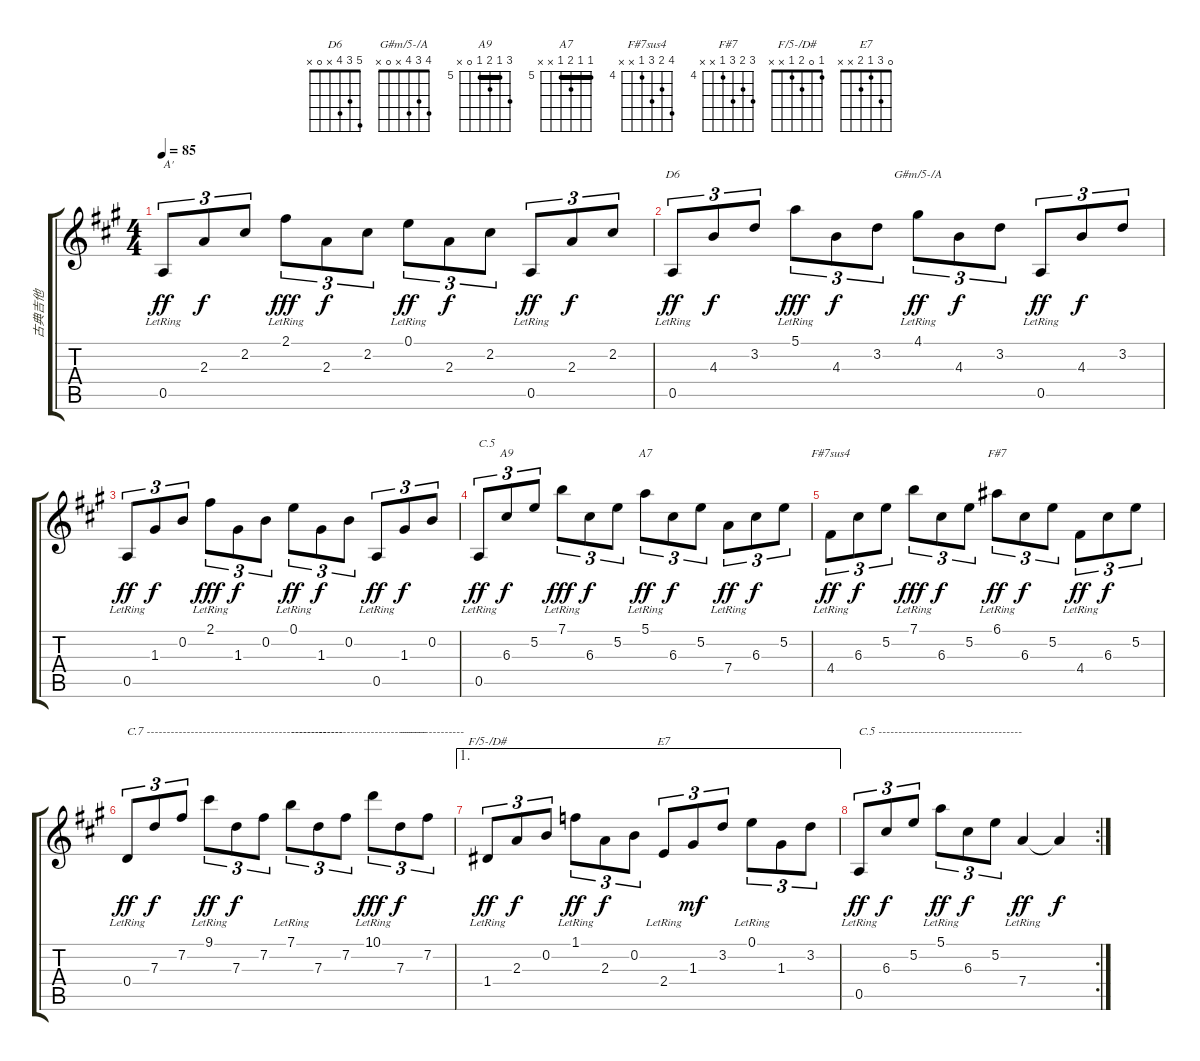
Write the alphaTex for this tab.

\track ("古典吉他" "古典吉他") {instrument acousticguitarnylon}
\staff {score tabs}
\tuning (E4 B3 G3 D3 A2 E2) {hide}
\chord ("D6" 5 3 4 x 0 x)
\chord ("G#m/5-/A" 4 3 4 x 0 x)
\chord ("A9" 7 5 6 5 0 x) {firstfret 5 barre 5}
\chord ("A7" 5 5 6 5 x x) {firstfret 5 barre 5}
\chord ("F#7sus4" 7 5 6 4 x x) {firstfret 4}
\chord ("F#7" 6 5 6 4 x x) {firstfret 4}
\chord ("F/5-/D#" 1 0 2 1 x x)
\chord ("E7" 0 3 1 2 x x)
\ts (4 4)
\tempo 85
\clef g2
\ks a
0.5{lr}.8{tu (3 2) txt "A'" dy ff} 2.3.8{tu (3 2) dy f} 2.2.8{tu (3 2)} 2.1{lr}.8{tu (3 2) dy fff} 2.3.8{tu (3 2) dy f} 2.2.8{tu (3 2)} 0.1{lr}.8{tu (3 2) dy ff} 2.3.8{tu (3 2) dy f} 2.2.8{tu (3 2)} 0.5{lr}.8{tu (3 2) dy ff} 2.3.8{tu (3 2) dy f} 2.2.8{tu (3 2)} |
0.5{lr}.8{tu (3 2) ch "D6" dy ff} 4.3.8{tu (3 2) dy f} 3.2.8{tu (3 2)} 5.1{lr}.8{tu (3 2) dy fff} 4.3.8{tu (3 2) dy f} 3.2.8{tu (3 2)} 4.1{lr}.8{tu (3 2) ch "G#m/5-/A" dy ff} 4.3.8{tu (3 2) dy f} 3.2.8{tu (3 2)} 0.5{lr}.8{tu (3 2) dy ff} 4.3.8{tu (3 2) dy f} 3.2.8{tu (3 2)} |
0.5{lr}.8{tu (3 2) dy ff} 1.3.8{tu (3 2) dy f} 0.2.8{tu (3 2)} 2.1{lr}.8{tu (3 2) dy fff} 1.3.8{tu (3 2) dy f} 0.2.8{tu (3 2)} 0.1{lr}.8{tu (3 2) dy ff} 1.3.8{tu (3 2) dy f} 0.2.8{tu (3 2)} 0.5{lr}.8{tu (3 2) dy ff} 1.3.8{tu (3 2) dy f} 0.2.8{tu (3 2)} |
0.5{lr}.8{tu (3 2) txt "C.5" dy ff} 6.3.8{tu (3 2) ch "A9" dy f} 5.2.8{tu (3 2)} 7.1{lr}.8{tu (3 2) dy fff} 6.3.8{tu (3 2) dy f} 5.2.8{tu (3 2)} 5.1{lr}.8{tu (3 2) ch "A7" dy ff} 6.3.8{tu (3 2) dy f} 5.2.8{tu (3 2)} 7.4{lr}.8{tu (3 2) dy ff} 6.3.8{tu (3 2) dy f} 5.2.8{tu (3 2)} |
4.4{lr}.8{tu (3 2) ch "F#7sus4" dy ff} 6.3.8{tu (3 2) dy f} 5.2.8{tu (3 2)} 7.1{lr}.8{tu (3 2) dy fff} 6.3.8{tu (3 2) dy f} 5.2.8{tu (3 2)} 6.1{lr}.8{tu (3 2) ch "F#7" dy ff} 6.3.8{tu (3 2) dy f} 5.2.8{tu (3 2)} 4.4{lr}.8{tu (3 2) dy ff} 6.3.8{tu (3 2) dy f} 5.2.8{tu (3 2)} |
0.4{lr}.8{tu (3 2) txt "C.7 ---------------------------------------------" dy ff} 7.3.8{tu (3 2) dy f} 7.2.8{tu (3 2)} 9.1{lr}.8{tu (3 2) dy ff} 7.3.8{tu (3 2) dy f} 7.2.8{tu (3 2)} 7.1{lr}.8{tu (3 2) txt "-------------"} 7.3.8{tu (3 2) txt "---------------------------"} 7.2.8{tu (3 2)} 10.1{lr}.8{tu (3 2) dy fff} 7.3.8{tu (3 2) txt "----------------" dy f} 7.2.8{tu (3 2)} |
\ae 1
1.4{lr}.8{tu (3 2) ch "F/5-/D#" dy ff} 2.3.8{tu (3 2) dy f} 0.2.8{tu (3 2)} 1.1{lr}.8{tu (3 2) dy ff} 2.3.8{tu (3 2) dy f} 0.2.8{tu (3 2)} 2.4{lr}.8{tu (3 2) ch "E7"} 1.3.8{tu (3 2) dy mf} 3.2.8{tu (3 2)} 0.1{lr}.8{tu (3 2)} 1.3.8{tu (3 2)} 3.2.8{tu (3 2)} |
\rc 2
0.5{lr}.8{tu (3 2) txt "C.5 ------------------------------------" dy ff} 6.3.8{tu (3 2) dy f} 5.2.8{tu (3 2)} 5.1{lr}.8{tu (3 2) dy ff} 6.3.8{tu (3 2) dy f} 5.2.8{tu (3 2)} 7.4{lr}.4{dy ff} 7.4{t}.4{dy f}
